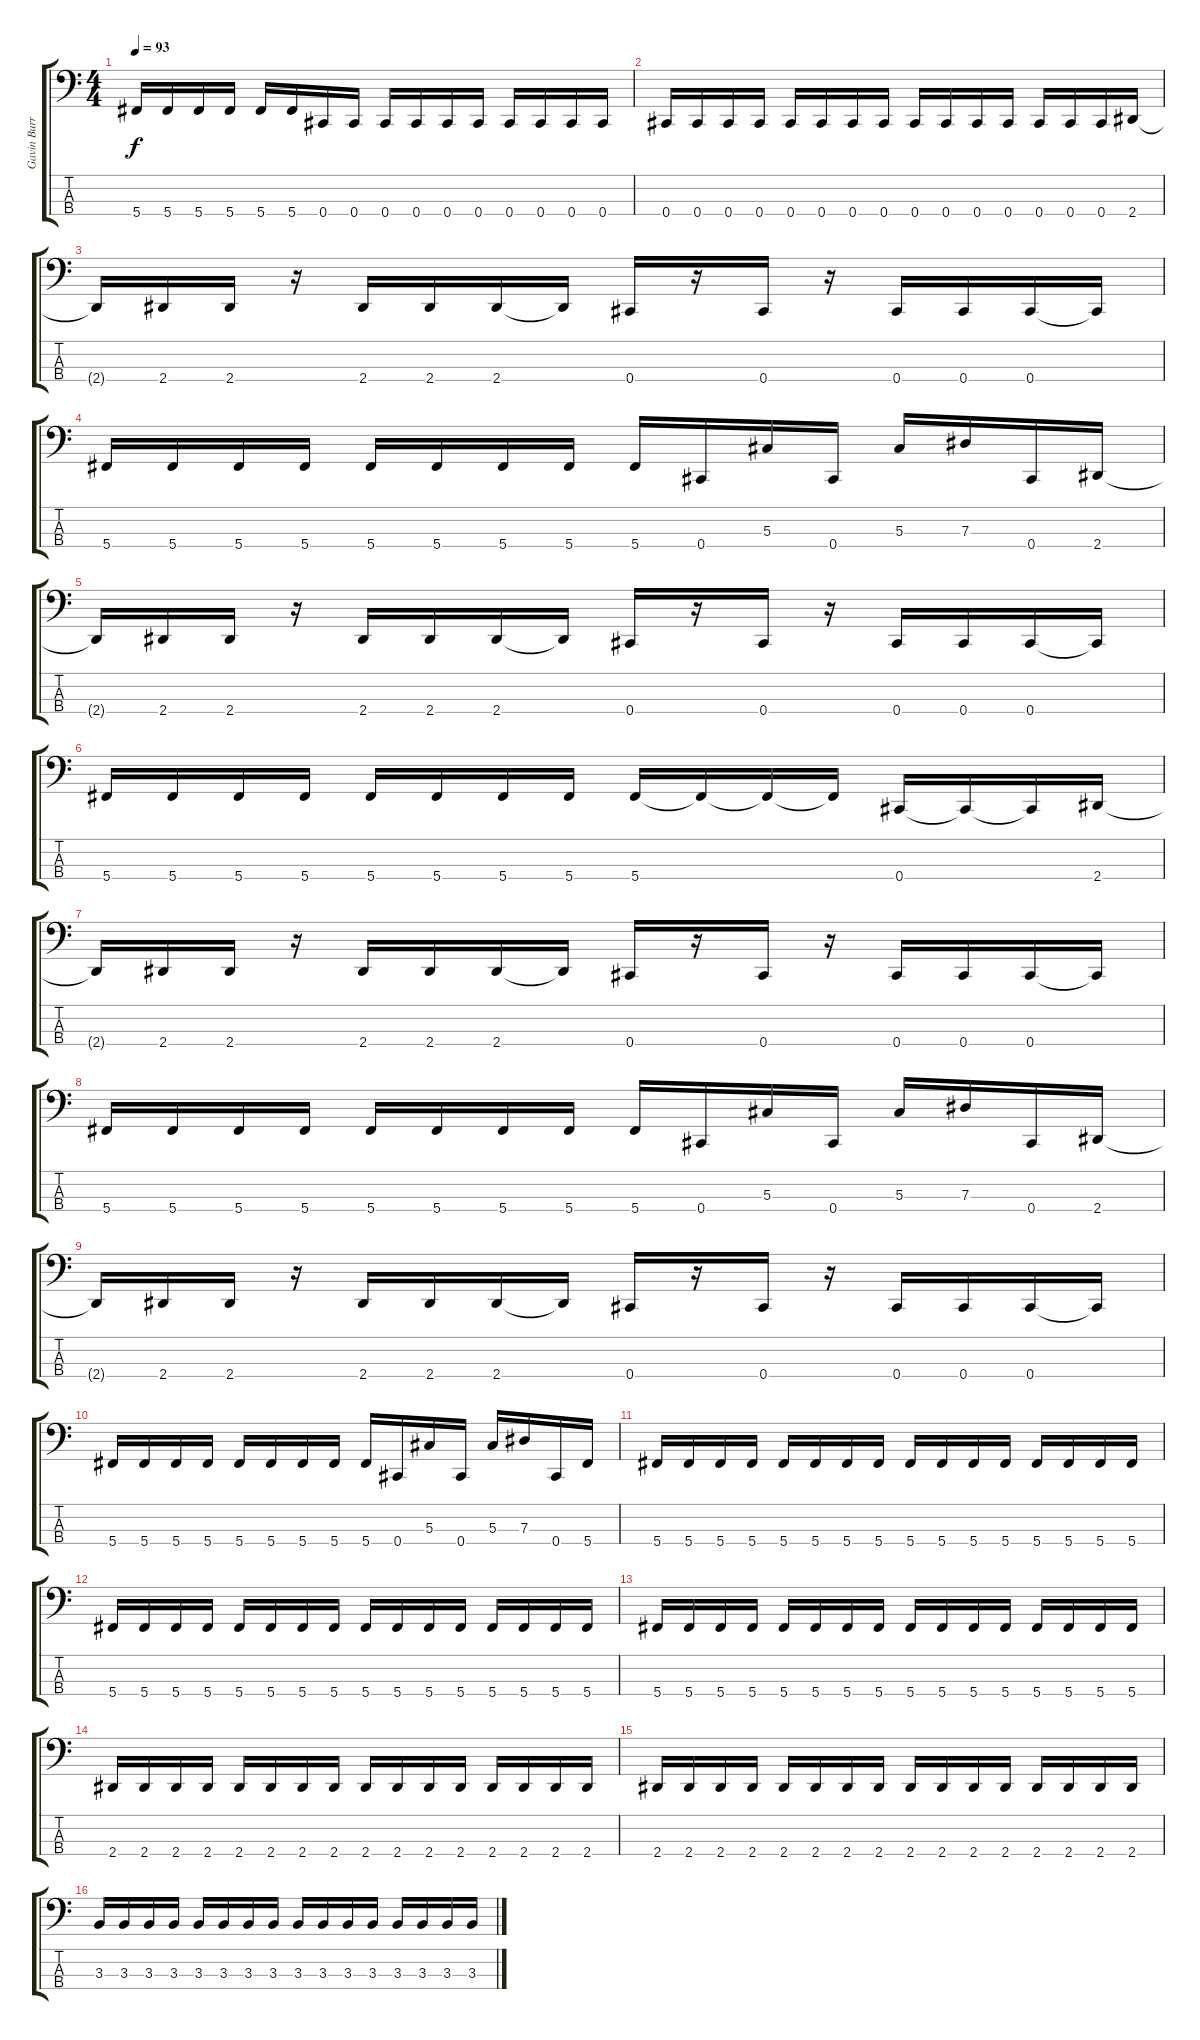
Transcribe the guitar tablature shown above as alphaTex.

\track ("Gavin Burrough" "Gavin Burr") {instrument electricbassfinger}
\staff {score tabs}
\tuning (Gb2 Db2 Ab1 Db1) {hide}
\ts (4 4)
\tempo 93
\clef f4
\ks c
5.4.16{dy f} 5.4.16 5.4.16 5.4.16 5.4.16 5.4.16 0.4.16 0.4.16 0.4.16 0.4.16 0.4.16 0.4.16 0.4.16 0.4.16 0.4.16 0.4.16 |
0.4.16 0.4.16 0.4.16 0.4.16 0.4.16 0.4.16 0.4.16 0.4.16 0.4.16 0.4.16 0.4.16 0.4.16 0.4.16 0.4.16 0.4.16 2.4.16 |
2.4{t}.16 2.4.16 2.4.16 r.16 2.4.16 2.4.16 2.4.16 2.4{t}.16 0.4.16 r.16 0.4.16 r.16 0.4.16 0.4.16 0.4.16 0.4{t}.16 |
5.4.16 5.4.16 5.4.16 5.4.16 5.4.16 5.4.16 5.4.16 5.4.16 5.4.16 0.4.16 5.3.16 0.4.16 5.3.16 7.3.16 0.4.16 2.4.16 |
2.4{t}.16 2.4.16 2.4.16 r.16 2.4.16 2.4.16 2.4.16 2.4{t}.16 0.4.16 r.16 0.4.16 r.16 0.4.16 0.4.16 0.4.16 0.4{t}.16 |
5.4.16 5.4.16 5.4.16 5.4.16 5.4.16 5.4.16 5.4.16 5.4.16 5.4.16 5.4{t}.16 5.4{t}.16 5.4{t}.16 0.4.16 0.4{t}.16 0.4{t}.16 2.4.16 |
2.4{t}.16 2.4.16 2.4.16 r.16 2.4.16 2.4.16 2.4.16 2.4{t}.16 0.4.16 r.16 0.4.16 r.16 0.4.16 0.4.16 0.4.16 0.4{t}.16 |
5.4.16 5.4.16 5.4.16 5.4.16 5.4.16 5.4.16 5.4.16 5.4.16 5.4.16 0.4.16 5.3.16 0.4.16 5.3.16 7.3.16 0.4.16 2.4.16 |
2.4{t}.16 2.4.16 2.4.16 r.16 2.4.16 2.4.16 2.4.16 2.4{t}.16 0.4.16 r.16 0.4.16 r.16 0.4.16 0.4.16 0.4.16 0.4{t}.16 |
5.4.16 5.4.16 5.4.16 5.4.16 5.4.16 5.4.16 5.4.16 5.4.16 5.4.16 0.4.16 5.3.16 0.4.16 5.3.16 7.3.16 0.4.16 5.4.16 |
5.4.16 5.4.16 5.4.16 5.4.16 5.4.16 5.4.16 5.4.16 5.4.16 5.4.16 5.4.16 5.4.16 5.4.16 5.4.16 5.4.16 5.4.16 5.4.16 |
5.4.16 5.4.16 5.4.16 5.4.16 5.4.16 5.4.16 5.4.16 5.4.16 5.4.16 5.4.16 5.4.16 5.4.16 5.4.16 5.4.16 5.4.16 5.4.16 |
5.4.16 5.4.16 5.4.16 5.4.16 5.4.16 5.4.16 5.4.16 5.4.16 5.4.16 5.4.16 5.4.16 5.4.16 5.4.16 5.4.16 5.4.16 5.4.16 |
2.4.16 2.4.16 2.4.16 2.4.16 2.4.16 2.4.16 2.4.16 2.4.16 2.4.16 2.4.16 2.4.16 2.4.16 2.4.16 2.4.16 2.4.16 2.4.16 |
2.4.16 2.4.16 2.4.16 2.4.16 2.4.16 2.4.16 2.4.16 2.4.16 2.4.16 2.4.16 2.4.16 2.4.16 2.4.16 2.4.16 2.4.16 2.4.16 |
3.3.16 3.3.16 3.3.16 3.3.16 3.3.16 3.3.16 3.3.16 3.3.16 3.3.16 3.3.16 3.3.16 3.3.16 3.3.16 3.3.16 3.3.16 3.3.16
